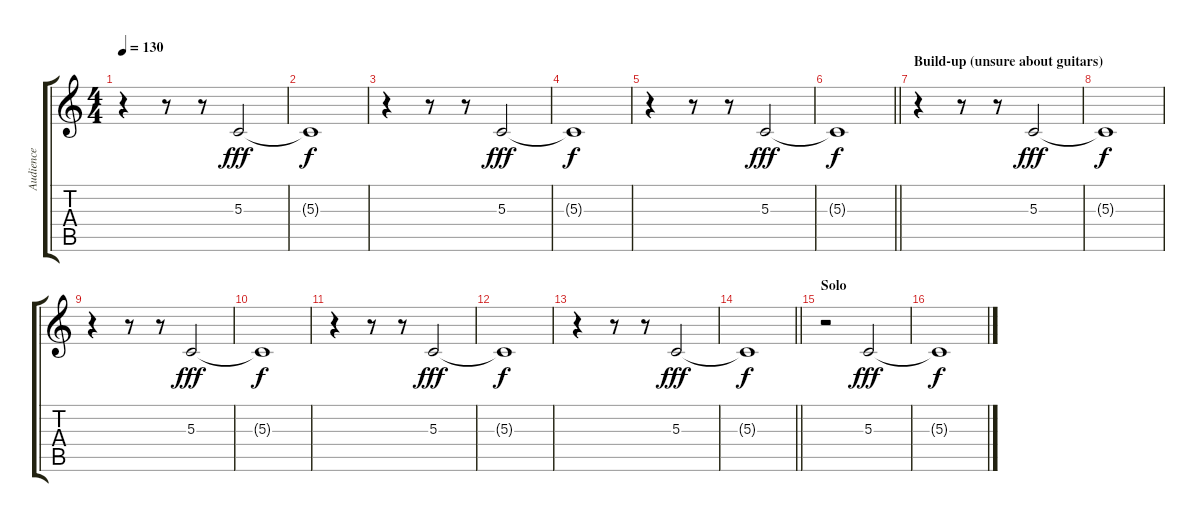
\track ("Audience" "Audience") {instrument applause}
\staff {score tabs}
\tuning (E4 B3 G3 D3 A2 E2) {hide}
\ts (4 4)
\tempo 130
\clef g2
\ks c
r.4{dy f} r.8 r.8{volume 13} 5.3.2{dy fff volume 3} |
5.3{t}.1{dy f} |
r.4 r.8 r.8{volume 13} 5.3.2{dy fff volume 3} |
5.3{t}.1{dy f} |
r.4 r.8 r.8{volume 13} 5.3.2{dy fff volume 3} |
\barLineRight lightlight
5.3{t}.1{dy f} |
\section ("" "Build-up (unsure about guitars)")
r.4 r.8 r.8{volume 13} 5.3.2{dy fff volume 3} |
5.3{t}.1{dy f} |
r.4 r.8 r.8{volume 13} 5.3.2{dy fff volume 3} |
5.3{t}.1{dy f} |
r.4 r.8 r.8{volume 13} 5.3.2{dy fff volume 3} |
5.3{t}.1{dy f} |
r.4 r.8 r.8{volume 13} 5.3.2{dy fff volume 3} |
\barLineRight lightlight
5.3{t}.1{dy f} |
\section ("" "Solo")
r.2{volume 10} 5.3.2{dy fff volume 3} |
5.3{t}.1{dy f}
